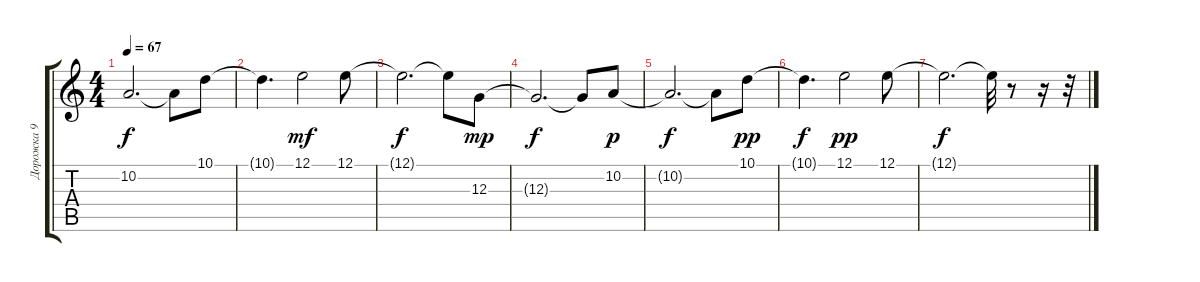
\track ("Дорожка 9" "Дорожка 9") {instrument stringensemble2}
\staff {score tabs}
\tuning (E4 B3 G3 D3 A2 E2) {hide}
\ts (4 4)
\tempo 67
\clef g2
\ks c
10.2{t}.2{d dy f} 10.2{t}.8 10.1.8 |
10.1{t}.4{d} 12.1.2{dy mf} 12.1.8 |
12.1{t}.2{d dy f} 12.1{t}.8 12.3.8{dy mp} |
12.3{t}.2{d dy f} 12.3{t}.8 10.2.8{dy p} |
10.2{t}.2{d dy f} 10.2{t}.8 10.1.8{dy pp} |
10.1{t}.4{d dy f} 12.1.2{dy pp} 12.1.8 |
12.1{t}.2{d dy f} 12.1{t}.32 r.8 r.16 r.32
